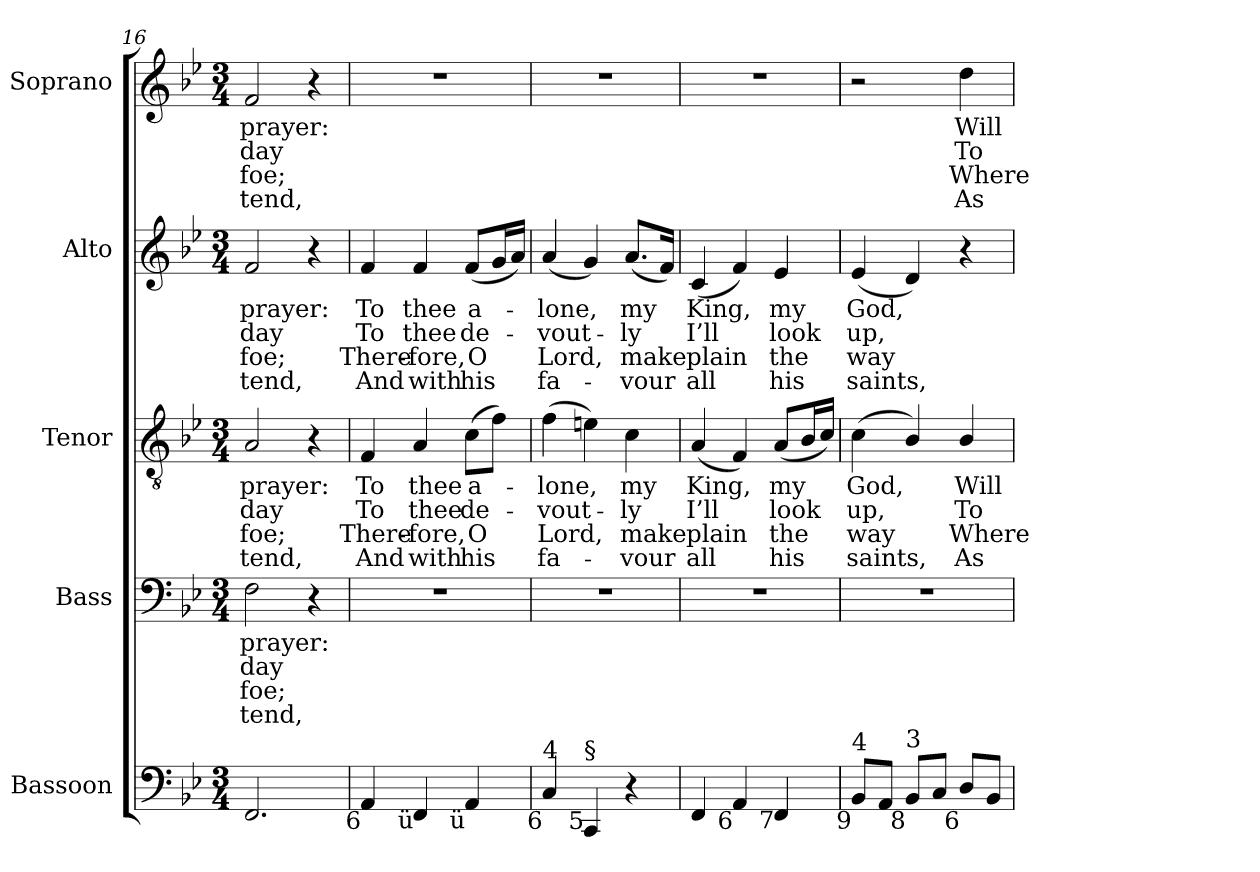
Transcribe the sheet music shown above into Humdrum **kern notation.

**kern	**kern	**text	**text	**text	**text	**kern	**text	**text	**text	**text	**kern	**text	**text	**text	**text	**kern	**text	**text	**text	**text
*part5	*part4	*part4	*part4	*part4	*part4	*part3	*part3	*part3	*part3	*part3	*part2	*part2	*part2	*part2	*part2	*part1	*part1	*part1	*part1	*part1
*staff5	*staff4	*staff4	*staff4	*staff4	*staff4	*staff3	*staff3	*staff3	*staff3	*staff3	*staff2	*staff2	*staff2	*staff2	*staff2	*staff1	*staff1	*staff1	*staff1	*staff1
*I"Bassoon	*I"Bass	*	*	*	*	*I"Tenor	*	*	*	*	*I"Alto	*	*	*	*	*I"Soprano	*	*	*	*
*I'Bsn.	*I'B.	*	*	*	*	*I'T.	*	*	*	*	*I'A.	*	*	*	*	*I'S.	*	*	*	*
*clefF4	*clefF4	*	*	*	*	*clefGv2	*	*	*	*	*clefG2	*	*	*	*	*clefG2	*	*	*	*
*	*	*	*	*	*	*ITrd7c12	*	*	*	*	*	*	*	*	*	*	*	*	*	*
*k[b-e-]	*k[b-e-]	*	*	*	*	*k[b-e-]	*	*	*	*	*k[b-e-]	*	*	*	*	*k[b-e-]	*	*	*	*
*B-:	*B-:	*	*	*	*	*B-:	*	*	*	*	*B-:	*	*	*	*	*B-:	*	*	*	*
*M3/4	*M3/4	*	*	*	*	*M3/4	*	*	*	*	*M3/4	*	*	*	*	*M3/4	*	*	*	*
=16	=16	=16	=16	=16	=16	=16	=16	=16	=16	=16	=16	=16	=16	=16	=16	=16	=16	=16	=16	=16
!	!	!LO:LY:b:color=#000000	!LO:LY:b:color=#000000	!LO:LY:b:color=#000000	!LO:LY:b:color=#000000	!	!	!	!	!	!	!	!	!	!	!	!	!	!	!
!	!	!	!	!	!	!	!LO:LY:b:color=#000000	!LO:LY:b:color=#000000	!LO:LY:b:color=#000000	!LO:LY:b:color=#000000	!	!	!	!	!	!	!	!	!	!
!	!	!	!	!	!	!	!	!	!	!	!	!LO:LY:b:color=#000000	!LO:LY:b:color=#000000	!LO:LY:b:color=#000000	!LO:LY:b:color=#000000	!	!	!	!	!
!	!	!	!	!	!	!	!	!	!	!	!	!	!	!	!	!	!LO:LY:b:color=#000000	!LO:LY:b:color=#000000	!LO:LY:b:color=#000000	!LO:LY:b:color=#000000
2.FFi/	2Fi\	prayer:	day	-foe;	tend,	2AAi/	prayer:	day	-foe;	tend,	2fi/	prayer:	day	-foe;	tend,	2fi/	prayer:	day	-foe;	tend,
.	4r	.	.	.	.	4r	.	.	.	.	4r	.	.	.	.	4r	.	.	.	.
=17	=17	=17	=17	=17	=17	=17	=17	=17	=17	=17	=17	=17	=17	=17	=17	=17	=17	=17	=17	=17
!	!LO:N:vis=1	!	!	!	!	!	!	!	!	!	!	!	!	!	!	!	!	!	!	!
!	!	!	!	!	!	!	!LO:LY:b:color=#000000	!LO:LY:b:color=#000000	!LO:LY:b:color=#000000	!LO:LY:b:color=#000000	!	!	!	!	!	!	!	!	!	!
!LO:TX:b:rj:t=6	!	!	!	!	!	!	!	!	!	!	!	!	!	!	!	!	!	!	!	!
!	!	!	!	!	!	!	!	!	!	!	!	!LO:LY:b:color=#000000	!LO:LY:b:color=#000000	!LO:LY:b:color=#000000	!LO:LY:b:color=#000000	!LO:N:vis=1	!	!	!	!
4AAi/	2.r	.	.	.	.	4FFi/	To	To	There-	-And	4fi/	To	To	There-	-And	2.r	.	.	.	.
!	!	!	!	!	!	!	!LO:LY:b:color=#000000	!LO:LY:b:color=#000000	!LO:LY:b:color=#000000	!LO:LY:b:color=#000000	!	!	!	!	!	!	!	!	!	!
!LO:TX:b:rj:t=ü	!	!	!	!	!	!	!	!	!	!	!	!	!	!	!	!	!	!	!	!
!	!	!	!	!	!	!	!	!	!	!	!	!LO:LY:b:color=#000000	!LO:LY:b:color=#000000	!LO:LY:b:color=#000000	!LO:LY:b:color=#000000	!	!	!	!	!
4FFi/	.	.	.	.	.	4AAi/	thee	thee	fore,	with	4fi/	thee	thee	fore,	with	.	.	.	.	.
!	!	!	!	!	!	!	!LO:LY:b:color=#000000	!LO:LY:b:color=#000000	!LO:LY:b:color=#000000	!LO:LY:b:color=#000000	!	!	!	!	!	!	!	!	!	!
!LO:TX:b:rj:t=ü	!	!	!	!	!	!	!	!	!	!	!	!	!	!	!	!	!	!	!	!
!	!	!	!	!	!	!	!	!	!	!	!	!LO:LY:b:color=#000000	!LO:LY:b:color=#000000	!LO:LY:b:color=#000000	!LO:LY:b:color=#000000	!	!	!	!	!
4AAi/	.	.	.	.	.	(8Ci\L	a-	de-	O	his	(8fi/L	a-	de-	O	his	.	.	.	.	.
.	.	.	.	.	.	8Fi\J)	.	.	.	.	16gi/L	.	.	.	.	.	.	.	.	.
.	.	.	.	.	.	.	.	.	.	.	16ai/JJ)	.	.	.	.	.	.	.	.	.
=18	=18	=18	=18	=18	=18	=18	=18	=18	=18	=18	=18	=18	=18	=18	=18	=18	=18	=18	=18	=18
!	!LO:N:vis=1	!	!	!	!	!	!	!	!	!	!	!	!	!	!	!	!	!	!	!
!	!	!	!	!	!	!	!LO:LY:b:color=#000000	!LO:LY:b:color=#000000	!LO:LY:b:color=#000000	!LO:LY:b:color=#000000	!	!	!	!	!	!	!	!	!	!
!LO:TX:b:rj:t=6	!	!	!	!	!	!	!	!	!	!	!	!	!	!	!	!	!	!	!	!
!LO:TX:t=4	!	!	!	!	!	!	!	!	!	!	!	!	!	!	!	!	!	!	!	!
!	!	!	!	!	!	!	!	!	!	!	!	!LO:LY:b:color=#000000	!LO:LY:b:color=#000000	!LO:LY:b:color=#000000	!LO:LY:b:color=#000000	!LO:N:vis=1	!	!	!	!
4Ci/	2.r	.	.	.	.	(4Fi\	-lone,	-vout-	Lord,	fa-	(4ai/	-lone,	-vout-	Lord,	fa-	2.r	.	.	.	.
!LO:TX:b:rj:t=5	!	!	!	!	!	!	!	!	!	!	!	!	!	!	!	!	!	!	!	!
!LO:TX:t=§	!	!	!	!	!	!	!	!	!	!	!	!	!	!	!	!	!	!	!	!
4CCi/	.	.	.	.	.	4Eni\)	.	.	.	.	4gi/)	.	.	.	.	.	.	.	.	.
!	!	!	!	!	!	!	!LO:LY:b:color=#000000	!LO:LY:b:color=#000000	!LO:LY:b:color=#000000	!LO:LY:b:color=#000000	!	!	!	!	!	!	!	!	!	!
!	!	!	!	!	!	!	!	!	!	!	!	!LO:LY:b:color=#000000	!LO:LY:b:color=#000000	!LO:LY:b:color=#000000	!LO:LY:b:color=#000000	!	!	!	!	!
4r	.	.	.	.	.	4Ci\	my	-ly	-make	vour	(8.ai/L	my	-ly	-make	vour	.	.	.	.	.
.	.	.	.	.	.	.	.	.	.	.	16fi/Jk)	.	.	.	.	.	.	.	.	.
!!LO:LB:g=z
=19	=19	=19	=19	=19	=19	=19	=19	=19	=19	=19	=19	=19	=19	=19	=19	=19	=19	=19	=19	=19
!	!LO:N:vis=1	!	!	!	!	!	!	!	!	!	!	!	!	!	!	!	!	!	!	!
!	!	!	!	!	!	!	!LO:LY:b:color=#000000	!LO:LY:b:color=#000000	!LO:LY:b:color=#000000	!LO:LY:b:color=#000000	!	!	!	!	!	!	!	!	!	!
!	!	!	!	!	!	!	!	!	!	!	!	!LO:LY:b:color=#000000	!LO:LY:b:color=#000000	!LO:LY:b:color=#000000	!LO:LY:b:color=#000000	!LO:N:vis=1	!	!	!	!
4FFi/	2.r	.	.	.	.	(4AAi/	King,	I’ll	plain	all	(4ci/	King,	I’ll	plain	all	2.r	.	.	.	.
!LO:TX:b:rj:t=6	!	!	!	!	!	!	!	!	!	!	!	!	!	!	!	!	!	!	!	!
4AAi/	.	.	.	.	.	4FFi/)	.	.	.	.	4fi/)	.	.	.	.	.	.	.	.	.
!	!	!	!	!	!	!	!LO:LY:b:color=#000000	!LO:LY:b:color=#000000	!LO:LY:b:color=#000000	!LO:LY:b:color=#000000	!	!	!	!	!	!	!	!	!	!
!LO:TX:b:rj:t=7	!	!	!	!	!	!	!	!	!	!	!	!	!	!	!	!	!	!	!	!
!	!	!	!	!	!	!	!	!	!	!	!	!LO:LY:b:color=#000000	!LO:LY:b:color=#000000	!LO:LY:b:color=#000000	!LO:LY:b:color=#000000	!	!	!	!	!
4FFi/	.	.	.	.	.	(8AAi/L	my	look	the	his	4e-i/	my	look	the	his	.	.	.	.	.
.	.	.	.	.	.	16BB-i/L	.	.	.	.	.	.	.	.	.	.	.	.	.	.
.	.	.	.	.	.	16Ci/JJ)	.	.	.	.	.	.	.	.	.	.	.	.	.	.
=20	=20	=20	=20	=20	=20	=20	=20	=20	=20	=20	=20	=20	=20	=20	=20	=20	=20	=20	=20	=20
!	!LO:N:vis=1	!	!	!	!	!	!	!	!	!	!	!	!	!	!	!	!	!	!	!
!	!	!	!	!	!	!	!LO:LY:b:color=#000000	!LO:LY:b:color=#000000	!LO:LY:b:color=#000000	!LO:LY:b:color=#000000	!	!	!	!	!	!	!	!	!	!
!LO:TX:b:rj:t=9	!	!	!	!	!	!	!	!	!	!	!	!	!	!	!	!	!	!	!	!
!LO:TX:t=4	!	!	!	!	!	!	!	!	!	!	!	!	!	!	!	!	!	!	!	!
!	!	!	!	!	!	!	!	!	!	!	!	!LO:LY:b:color=#000000	!LO:LY:b:color=#000000	!LO:LY:b:color=#000000	!LO:LY:b:color=#000000	!	!	!	!	!
8BB-i/L	2.r	.	.	.	.	(4Ci\	God,	up,	way	saints,	(4e-i/	God,	up,	way	saints,	2r	.	.	.	.
8AAi/J	.	.	.	.	.	.	.	.	.	.	.	.	.	.	.	.	.	.	.	.
!LO:TX:b:rj:t=8	!	!	!	!	!	!	!	!	!	!	!	!	!	!	!	!	!	!	!	!
!LO:TX:t=3	!	!	!	!	!	!	!	!	!	!	!	!	!	!	!	!	!	!	!	!
8BB-i/L	.	.	.	.	.	4BB-i/)	.	.	.	.	4di/)	.	.	.	.	.	.	.	.	.
8Ci/J	.	.	.	.	.	.	.	.	.	.	.	.	.	.	.	.	.	.	.	.
!	!	!	!	!	!	!	!LO:LY:b:color=#000000	!LO:LY:b:color=#000000	!LO:LY:b:color=#000000	!LO:LY:b:color=#000000	!	!	!	!	!	!	!	!	!	!
!LO:TX:b:rj:t=6	!	!	!	!	!	!	!	!	!	!	!	!	!	!	!	!	!	!	!	!
!	!	!	!	!	!	!	!	!	!	!	!	!	!	!	!	!	!LO:LY:b:color=#000000	!LO:LY:b:color=#000000	!LO:LY:b:color=#000000	!LO:LY:b:color=#000000
8Di/L	.	.	.	.	.	4BB-i/	Will	To	Where-	-As	4r	.	.	.	.	4ddi\	Will	To	Where-	-As
8BB-i/J	.	.	.	.	.	.	.	.	.	.	.	.	.	.	.	.	.	.	.	.
=	=	=	=	=	=	=	=	=	=	=	=	=	=	=	=	=	=	=	=	=
*-	*-	*-	*-	*-	*-	*-	*-	*-	*-	*-	*-	*-	*-	*-	*-	*-	*-	*-	*-	*-
